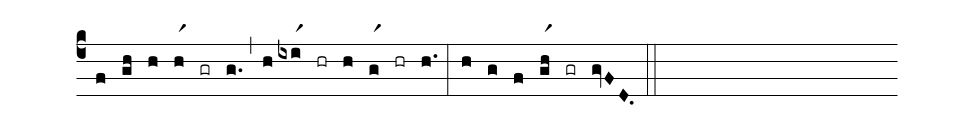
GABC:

%%
(c4)
(f) (gh)
(h) (hr1) (gr) (g.) (,)
(h) (ixir1) (hr) (h) (gr1) (hr) (h.) (:)
(h) (g) (f) (ghr1) (gr) (gvFD.) (::)
